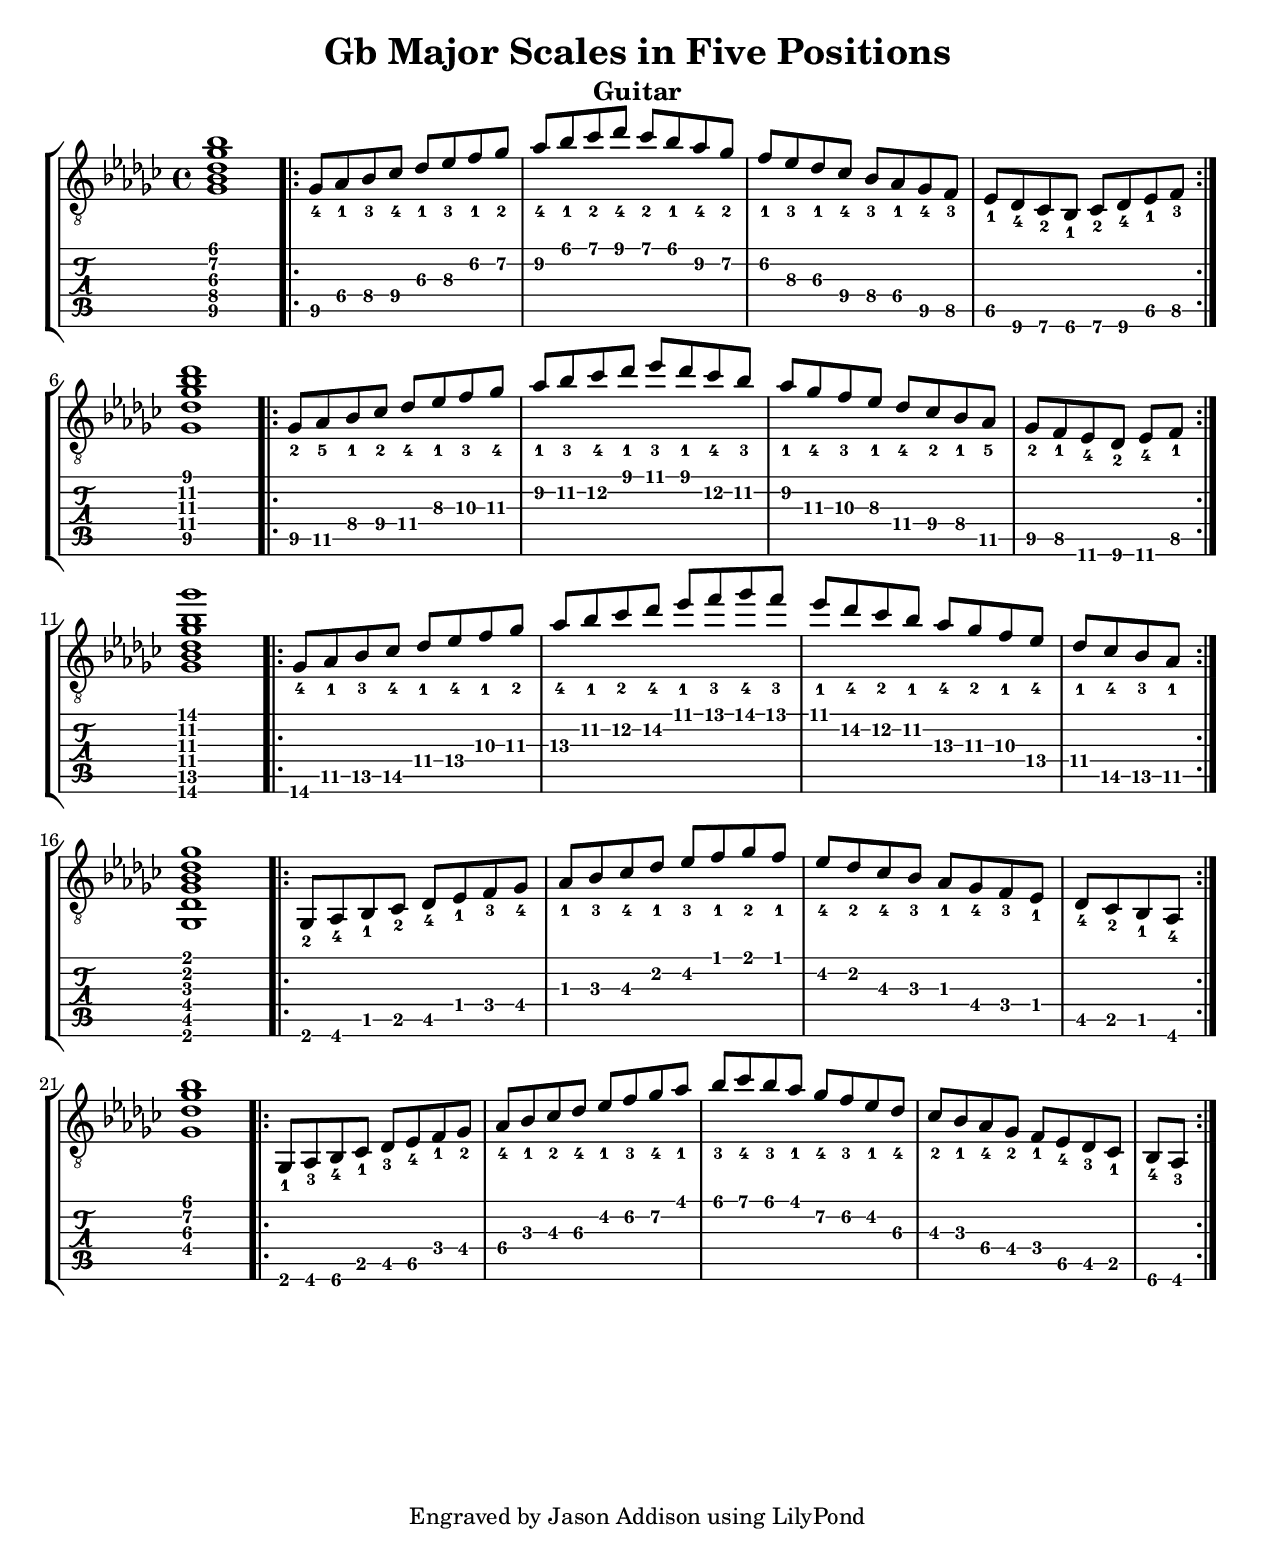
%Copyright 2010 Jason Addison
%
%This file is part of guitar-scales.
%
%guitar-scales is free software: you can redistribute it and/or modify
%it under the terms of the GNU General Public License as published by
%the Free Software Foundation, either version 3 of the License, or
%(at your option) any later version.
%
%guitar-scales is distributed in the hope that it will be useful,
%but WITHOUT ANY WARRANTY; without even the implied warranty of
%MERCHANTABILITY or FITNESS FOR A PARTICULAR PURPOSE.  See the
%GNU General Public License for more details.
%
%You should have received a copy of the GNU General Public License
%along with guitar-scales.  If not, see <http://www.gnu.org/licenses/>.

\version "2.10.0"
\header {
title = "Gb Major Scales in Five Positions"
%arranger = "Jason Addison"
instrument = "Guitar"
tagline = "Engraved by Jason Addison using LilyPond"
}

\paper{
#(set-paper-size "letter")
#(define bottom-margin (* 2 cm))
page-count = 1
}

\layout {
  indent = 0.0\mm
%  ragged-right = ##t
}


uI = {
\key ges \major
\voiceOne
%<c''\5_4>^\markup{XV} <d\4_1> <e\4_3> f\4_4 g\3_1 a\3_3 b\2_1 c\2_2 |
\transpose c ges {
\relative c {
<c\5 e\4 g\3 c\2 e\1>1 |
\repeat volta 2 {
c8\5_4 d\4_1 e\4_3 f\4_4 g\3_1 a\3_3 b\2_1 c\2_2 |
d\2_4 e\1_1 f\1_2 g\1_4 f\1_2 e\1_1 d\2_4 c\2_2 |
b\2_1 a\3_3 g\3_1 f\4_4 e\4_3 d\4_1 c\5_4 b\5_3 |
a\5_1 g\6_4 f\6_2 e\6_1 f\6_2 g\6_4 a\5_1 b\5_3 | \break
}
<c\5 g'\4 c\3 e\2 g\1>1 |
\repeat volta 2 {
c8\5_2 d\5_5 e\4_1 f\4_2 g\4_4 a\3_1 b\3_3 c\3_4 |
d\2_1 e\2_3 f\2_4 g\1_1 a\1_3 g\1_1 f\2_4 e\2_3 |
d\2_1 c\3_4 b\3_3 a\3_1 g[\4_4 f\4_2 e\4_1 d]\5_5 |
\partial 4*3 c[\5_2 b\5_1 a\6_4 g]\6_2 a\6_4 b\5_1 | \break
}
<c\6 e\5 g\4 c\3 e\2 c'\1>1 |
\repeat volta 2 {
c8\6_4 d\5_1 e\5_3 f\5_4 g\4_1 a\4_4 b\3_1 c\3_2 |
d\3_4 e\2_1 f\2_2 g\2_4 a\1_1 b\1_3 c\1_4 b\1_3 |
a\1_1 g\2_4 f\2_2 e\2_1 d\3_4 c\3_2 b\3_1 a\4_4 |
\partial 4*2 g\4_1 f\5_4 e\5_3 d\5_1 | \break
}
<c,\6 g'\5 c\4 e\3 g\2 c\1>1 |
\repeat volta 2 {
c8\6_2 d\6_4 e\5_1 f\5_2 g\5_4 a\4_1 b\4_3 c\4_4 |
d\3_1 e\3_3 f\3_4 g\2_1 a\2_3 b\1_1 c\1_2 b\1_1 |
a\2_4 g\2_2 f\3_4 e\3_3 d\3_1 c\4_4 b\4_3 a\4_1 |
\partial 4*2 g\5_4 f\5_2 e\5_1 d\6_4 | \break
}
%<c,\4 g'\3 c\2 e\1>1 |
<c'\4 g'\3 c\2 e\1>1 |
\repeat volta 2 {
c,8\6_1 d\6_3 e\6_4 f\5_1 g\5_3 a\5_4 b\4_1 c\4_2 |
d\4_4 e\3_1 f\3_2 g\3_4 a\2_1 b\2_3 c\2_4 d\1_1 |
e\1_3 f\1_4 e\1_3 d\1_1 c\2_4 b\2_3 a\2_1 g\3_4 |
f\3_2 e\3_1 d\4_4 c\4_2 b[\4_1 a\5_4 g\5_3 f]\5_1 |
\partial 4*1 e\6_4 d\6_3 | \break
}
}
}
}

%\context {
%\remove New_fingering_engraver
%}

Notation = \simultaneous { %% Combine both parts for notation
\time 4/4
\clef "G_8"
%\key aes \major
%\override Score.MetronomeMark #'padding = #6.0 \tempo 4=120
% \override StringNumber #'self-alignment-Y = #-1
%\override Score.StringNumber #'padding = #3.5
\set fingeringOrientations = #'(up left down)
%\override StringNumber #'transparent = ##t
\override Score.StringNumber #'stencil = ##f
<< \context Voice=VoiceA \uI >>
}

Tablature = \simultaneous { %% Combine both parts for Tablature
\time 4/4
\override TabStaff.Stem #'transparent = ##t %% Makes stems transparent
\override TabStaff.Beam #'transparent = ##t %% Makes beams transparent
<< \context TabVoice=TabVoiceA \uI >>
}


\score {
\context StaffGroup {
\simultaneous {
<< \context Staff=FullNotation \Notation >>
<< \context TabStaff=FullTab \Tablature >>
}
}
}

